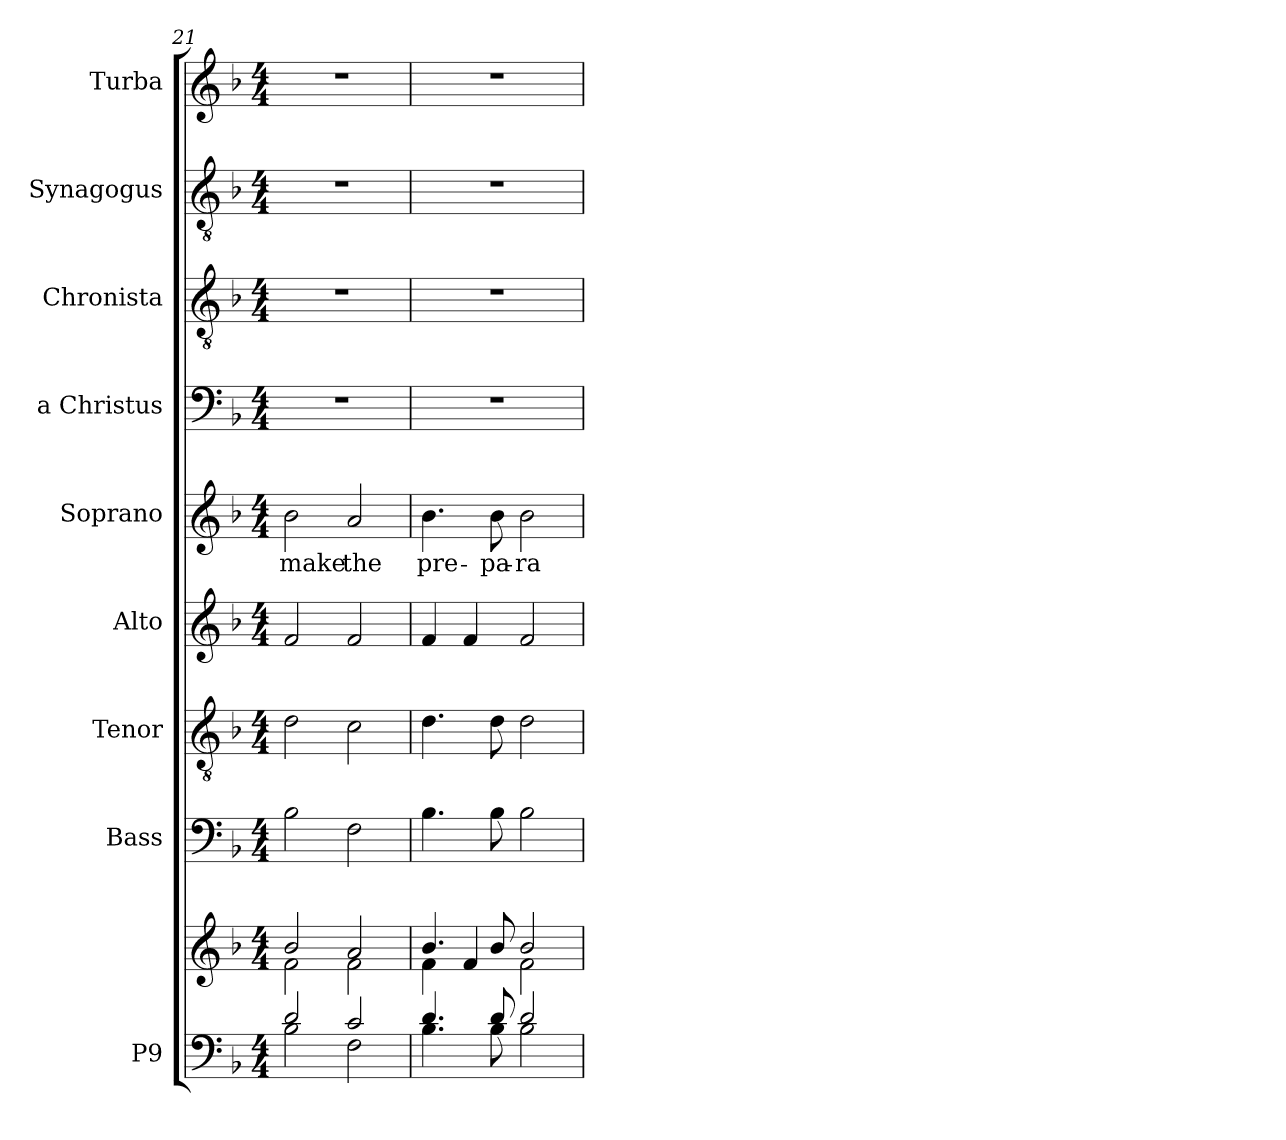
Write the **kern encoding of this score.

**kern	**kern	**kern	**kern	**kern	**kern	**text	**kern	**kern	**kern	**kern
*part9	*part9	*part8	*part7	*part6	*part5	*part5	*part4	*part3	*part2	*part1
*staff10	*staff9	*staff8	*staff7	*staff6	*staff5	*staff5	*staff4	*staff3	*staff2	*staff1
*I"P9	*	*I"Bass	*I"Tenor	*I"Alto	*I"Soprano	*	*I"a Christus	*I"Chronista	*I"Synagogus	*I"Turba
*	*	*I'b	*I't	*I'a	*I's	*	*I'a Christus	*I'Chronista	*I'Synagogus	*I'Turba
*clefF4	*clefG2	*clefF4	*clefGv2	*clefG2	*clefG2	*	*clefF4	*clefGv2	*clefGv2	*clefG2
*	*	*	*ITrd7c12	*	*	*	*	*ITrd7c12	*ITrd7c12	*
*k[b-]	*k[b-]	*k[b-]	*k[b-]	*k[b-]	*k[b-]	*	*k[b-]	*k[b-]	*k[b-]	*k[b-]
*F:	*F:	*F:	*F:	*F:	*F:	*	*F:	*F:	*F:	*F:
*M4/4	*M4/4	*M4/4	*M4/4	*M4/4	*M4/4	*	*M4/4	*M4/4	*M4/4	*M4/4
=21	=21	=21	=21	=21	=21	=21	=21	=21	=21	=21
*^	*^	*	*	*	*	*	*	*	*	*
!	!	!	!	!	!	!	!	!LO:LY:b:color=#000000	!	!	!	!
2di/	2B-i\	2b-i/	2fi\	2B-i\	2Di\	2fi/	2b-i\	make	1r	1r	1r	1r
!	!	!	!	!	!	!	!	!LO:LY:b:color=#000000	!	!	!	!
2ci/	2Fi\	2ai/	2fi\	2Fi\	2Ci\	2fi/	2ai/	the	.	.	.	.
=22	=22	=22	=22	=22	=22	=22	=22	=22	=22	=22	=22	=22
!	!	!	!	!	!	!	!	!LO:LY:b:color=#000000	!	!	!	!
4.di/	4.B-i\	4.b-i/	4fi\	4.B-i\	4.Di\	4fi/	4.b-i\	pre-	1r	1r	1r	1r
.	.	.	4fi/	.	.	4fi/	.	.	.	.	.	.
!	!	!	!	!	!	!	!	!LO:LY:b:color=#000000	!	!	!	!
8di/	8B-i\	8b-i/	.	8B-i\	8Di\	.	8b-i\	-pa-	.	.	.	.
!	!	!	!	!	!	!	!	!LO:LY:b:color=#000000	!	!	!	!
2di/	2B-i\	2b-i/	2fi\	2B-i\	2Di\	2fi/	2b-i\	-ra-	.	.	.	.
*v	*v	*	*	*	*	*	*	*	*	*	*	*
*	*v	*v	*	*	*	*	*	*	*	*	*
=	=	=	=	=	=	=	=	=	=	=
*-	*-	*-	*-	*-	*-	*-	*-	*-	*-	*-
